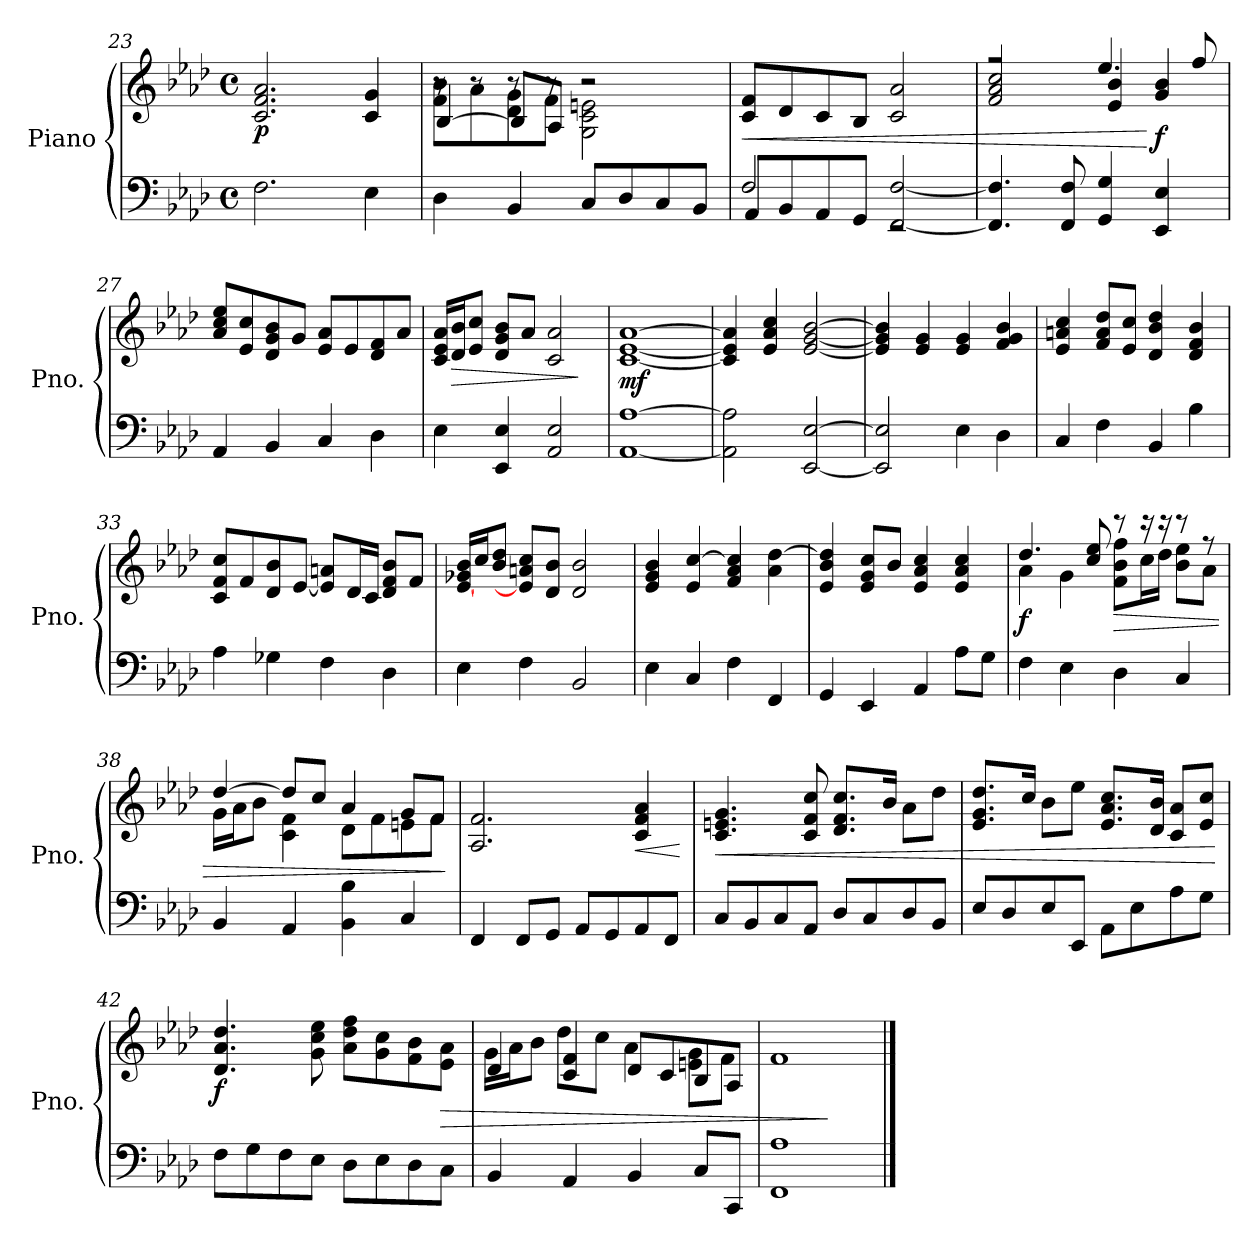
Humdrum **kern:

**kern	**kern	**dynam
*part1	*part1	*part1
*staff2	*staff1	*staff1/2
*I"Piano	*	*
*I'Pno.	*	*
!!LO:PB:g=z
*clefF4	*clefG2	*
*k[b-e-a-d-]	*k[b-e-a-d-]	*
*M4/4	*M4/4	*
*met(c)	*met(c)	*
=23	=23	=23
!	!	!LO:DY:b
2.F\	2.c/ 2.f/ 2.a-/	p
4E-\	4c/ 4g/	.
=24	=24	=24
*	*^	*
*	*	*^	*
4D-\	8r	8f\ 8b-\L	[4B-/	.
.	8r	8a-\	.	.
4BB-/	8r	8d-\ 8g\	8B-/L]	.
.	8r	8f\J	8A-/J	.
8C/L	2r	2G\ 2c\ 2en\	2r	.
8D-/	.	.	.	.
8C/	.	.	.	.
8BB-/J	.	.	.	.
*	*v	*v	*v	*
=25	=25	=25
*^	*	*
!	!	!	!LO:HP:b
2F/	8AA-/L	8c/ 8f/L	<
.	8BB-/	8d-/	.
.	8AA-/	8c/	.
.	8GG/J	8B-/J	.
2rEE	[2FF/ [2F/	2c/ 2a-/	.
*v	*v	*	*
=26	=26	=26
*	*^	*
4.FF/] 4.F/]	2r	2f/ 2a-/ 2cc/	.
8FF/ 8F/	.	.	.
4GG/ 4G/	4.ee-/	4e-/ 4b-/	.
!	!	!	!LO:DY:n=1:b
4EE-/ 4E-/	.	4g/ 4b-/	[ f
.	8ff/	.	.
*	*v	*v	*
=27	=27	=27
4AA-/	8a-/ 8cc/ 8ee-/L	.
.	8e-/ 8cc/	.
4BB-/	8d-/ 8g/ 8b-/	.
.	8g/J	.
4C/	8e-/ 8a-/L	.
.	8e-/	.
4D-\	8d-/ 8f/	.
.	8a-/J	.
!!LO:LB:g=z
=28	=28	=28
4E-\	16c/ 16e-/ 16a-/LL	.
!	!	!LO:HP:b
.	16d-/ 16b-/J	>
.	8e-/ 8cc/J	.
4EE-/ 4E-/	8d-/ 8g/ 8b-/L	.
.	8a-/J	.
2AA-/ 2E-/	2c/ 2a-/	.
.	.	]
=29	=29	=29
!	!	!LO:DY:b
[1AA- [1A-	[1c [1e- [1a-	mf
=30	=30	=30
2AA-\] 2A-\]	4c/] 4e-/] 4a-/]	.
.	4e-/ 4a-/ 4cc/	.
[2EE-/ [2E-/	[2e-/ [2g/ [2b-/	.
=31	=31	=31
2EE-/] 2E-/]	4e-/] 4g/] 4b-/]	.
.	4e-/ 4g/	.
4E-\	4e-/ 4g/	.
4D-\	4f/ 4g/ 4b-/	.
=32	=32	=32
4C/	4e-/ 4an/ 4cc/	.
4F\	8f/ 8a/ 8dd-/L	.
.	8e-/ 8cc/J	.
4BB-/	4d-/ 4b-/ 4dd-/	.
4B-\	4d-/ 4f/ 4b-/	.
=33	=33	=33
4A-\	8c/ 8f/ 8cc/L	.
.	8f/	.
4G-X\	8d-/ 8b-/	.
.	[8e-/J	.
4F\	8e-/] 8an/L	.
.	16d-/L	.
.	16c/JJ	.
4D-\	8d-/ 8f/ 8b-/L	.
.	8f/J	.
=34	=34	=34
4E-\	[16e-/ 16g-X/ 16b-/LL	.
.	16cc/J	.
.	8b-/ 8dd-/J	.
4F\	8e-/] 8an/ 8cc/L	.
.	8d-/ 8b-/J	.
2BB-/	2d-/ 2b-/	.
!!LO:LB:g=z
=35	=35	=35
4E-\	4e-/ 4g/ 4b-/	.
4C/	4e-/ [4cc/	.
4F\	4f/ 4a-/ 4cc/]	.
4FF/	4a-\ [4dd-\	.
=36	=36	=36
4GG/	4e-/ 4b-/ 4dd-/]	.
4EE-/	8e-/ 8g/ 8cc/L	.
.	8b-/J	.
4AA-/	4e-/ 4a-/ 4cc/	.
8A-\L	4e-/ 4a-/ 4cc/	.
8G\J	.	.
=37	=37	=37
*	*^	*
!	!	!	!LO:DY:b
4F\	4.dd-/	4a-\	f
4E-\	.	4g\	.
.	8cc/ 8ee-/	.	.
!	!	!	!LO:HP:b
4D-\	8r	8f\ 8b-\ 8ff\L	>
.	16r	16cc\L	.
.	16r	16dd-\JJ	.
4C/	8r	8b-\ 8ee-\L	.
.	8r	8a-\J	.
=38	=38	=38	=38
4BB-/	[4dd-/	16g\LL	.
.	.	16a-\J	.
.	.	8b-\J	.
4AA-/	8dd-/L]	4c\ 4f\	.
.	8cc/J	.	.
4BB-\ 4B-\	4a-/	8d-\L	.
.	.	8f\	.
4C/	8g/L	8en\	.
.	8f/J	8f\J	.
*	*v	*v	*
.	.	]
=39	=39	=39
4FF/	2.A-/ 2.f/	.
8FF/L	.	.
8GG/J	.	.
8AA-/L	.	.
8GG/	.	.
!	!	!LO:HP:b
8AA-/	4c/ 4f/ 4a-/	<
8FF/J	.	.
.	.	[
!!LO:LB:g=z
=40	=40	=40
!	!	!LO:HP:b
8C/L	4.c/ 4.en/ 4.g/	<
8BB-/	.	.
8C/	.	.
8AA-/J	8c/ 8f/ 8cc/	.
8D-/L	8.d-/ 8.f/ 8.cc/L	.
8C/	.	.
.	16b-/Jk	.
8D-/	8a-\L	.
8BB-/J	8dd-\J	.
=41	=41	=41
8E-/L	8.e-/ 8.g/ 8.dd-/L	.
8D-/	.	.
.	16cc/Jk	.
8E-/	8b-\L	.
8EE-/J	8ee-\J	.
8AA-\L	8.e-/ 8.a-/ 8.cc/L	.
8E-\	.	.
.	16d-/ 16b-/Jk	.
8A-\	8c/ 8a-/L	.
8G\J	8e-/ 8cc/J	.
.	.	[
=42	=42	=42
!	!	!LO:DY:b
8F\L	4.d-/ 4.a-/ 4.dd-/	f
8G\	.	.
8F\	.	.
8E-\J	8g\ 8cc\ 8ee-\	.
8D-\L	8a-\ 8dd-\ 8ff\L	.
8E-\	8g\ 8cc\	.
*	*MM75	*
8D-\	8f\ 8b-\	.
!	!	!LO:HP:b
8C\J	8e-\ 8a-\J	>
=43	=43	=43
*	*MM70	*
*	*^	*
4BB-/	4d-/	16g\LL	.
.	.	16a-\J	.
.	.	8b-\J	.
*	*MM65	*	*
4AA-/	4c/ 4f/	8dd-\L	.
.	.	8cc\J	.
*	*MM55	*	*
4BB-/	8d-/L	4a-\	.
.	8c/	.	.
*	*MM45	*	*
8C/L	8B-/	8en\ 8g\L	.
*	*MM35	*	*
8CC/J	8A-/J	8f\J	.
*	*v	*v	*
=44	=44	=44
1FF 1A-	1f	.
.	.	]
==	==	==
*-	*-	*-
